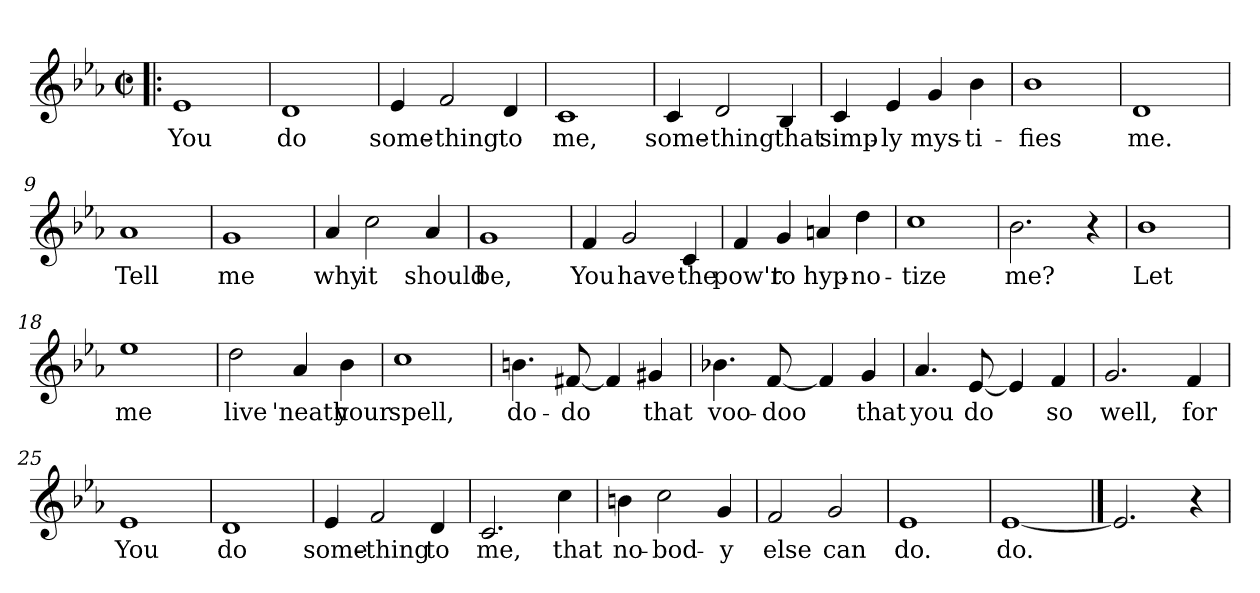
**kern	**text
*part1	*part1
*staff1	*staff1
*clefG2	*
*k[b-e-a-]	*
*E-:	*
*M2/2	*
*met(c|)	*
=1!|:	=1!|:
1e-	You
=2	=2
1d	do
=3	=3
4e-/	some-
2f/	thing
4d/	to
=4	=4
1c	me,
=5	=5
4c/	some-
2d/	-thing
4B-/	that
!!LO:LB:g=z
=6	=6
4c/	simp-
4e-/	-ly
4g/	mys-
4b-\	-ti-
=7	=7
1b-	-fies
=8	=8
1d	me.
=9	=9
1a-	Tell
=10	=10
1g	me
=11	=11
4a-/	why
2cc\	it
4a-/	should
=12	=12
1g	be,
!!LO:LB:g=z
=13	=13
4f/	You
2g/	have
4c/	the
=14	=14
4f/	pow'r
4g/	to
4an/	hyp-
4dd\	-no-
=15	=15
1cc	-tize
=16	=16
2.b-\	me?
4r	.
=17	=17
1b-	Let
=18	=18
1ee-	me
!!LO:LB:g=z
=19	=19
2dd\	live
4a-/	'neath
4b-\	your
=20	=20
1cc	spell,
=21	=21
4.bn\	do-
[8f#X/	-do
4f#/]	.
4g#X/	that
=22	=22
4.b-X\	voo-
[8f/	-doo
4f/]	.
4g/	that
=23	=23
4.a-/	you
[8e-/	do
4e-/]	.
4f/	so
!!LO:LB:g=z
=24	=24
2.g/	well,
4f/	for
=25	=25
1e-	You
=26	=26
1d	do
=27	=27
4e-/	some-
2f/	-thing
4d/	to
=28	=28
2.c/	me,
4cc\	that
=29	=29
4bn\	no-
2cc\	-bod-
4g/	-y
!!LO:LB:g=z
=30	=30
2f/	else
2g/	can
=31	=31
1e-	do.
=32	=32
[1e-	do.
==33	==33
2.e-/]	.
4r	.
=	=
*-	*-
